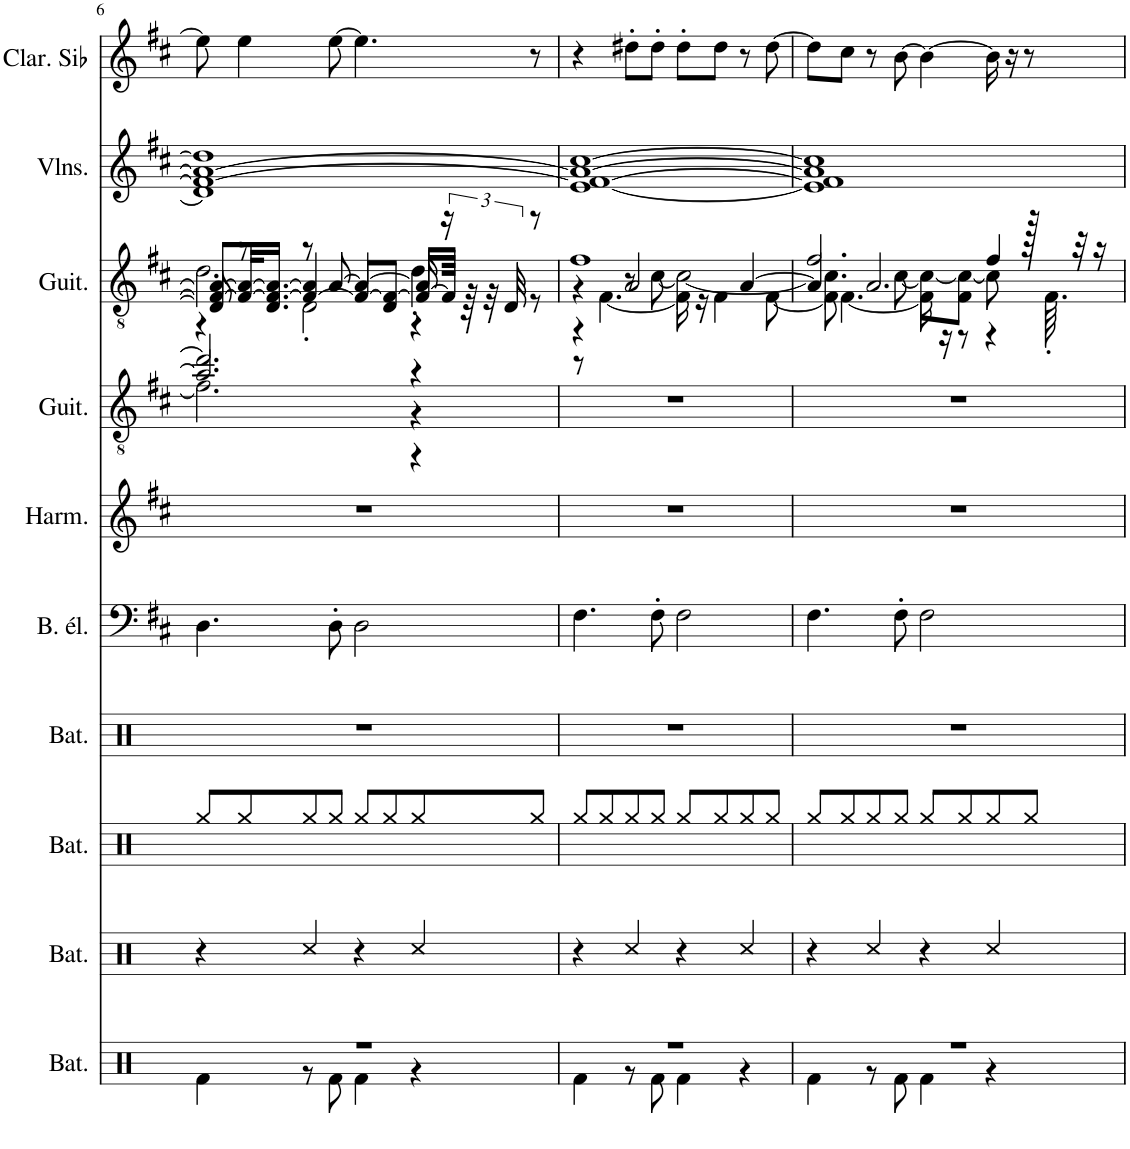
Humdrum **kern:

**kern	**kern	**kern	**kern	**kern	**kern	**kern	**kern	**kern	**kern
*part10	*part9	*part8	*part7	*part6	*part5	*part4	*part3	*part2	*part1
*staff10	*staff9	*staff8	*staff7	*staff6	*staff5	*staff4	*staff3	*staff2	*staff1
*I"Batterie, Drums	*I"Batterie, Drums	*I"Batterie, Drums	*I"Batterie, Drums	*I"Basse électrique, Electric Bass (finger)	*I"Harmonica, Harmonica	*I"Guitare acoustique, Electric Guitar (jazz)	*I"Guitare acoustique, Electric Guitar (jazz)	*I"Violons, String Ensemble 1	*I"Clarinette en Sib
*I'Bat.	*I'Bat.	*I'Bat.	*I'Bat.	*I'B. él.	*I'Harm.	*I'Guit.	*I'Guit.	*I'Vlns.	*I'Clar. Sib
!!LO:PB:g=z
*clefX	*clefX	*clefX	*clefX	*clefF4	*clefG2	*clefGv2	*clefGv2	*clefG2	*clefG2
*	*	*	*	*Trd7c12	*	*	*	*	*Trd1c2
*k[]	*k[]	*k[]	*k[]	*k[f#c#]	*k[f#c#]	*k[f#c#]	*k[f#c#]	*k[f#c#]	*k[f#c#]
*M4/4	*M4/4	*M4/4	*M4/4	*M4/4	*M4/4	*M4/4	*M4/4	*M4/4	*M4/4
=6	=6	=6	=6	=6	=6	=6	=6	=6	=6
*^	*	*	*	*	*	*^	*^	*^	*
*	*	*	*	*	*	*	*	*^	*	*^	*	*	*
*	*	*	*	*	*	*	*	*	*	*	*	*^	*	*	*
1r	4Rf\	4r	8Rgg/L	1r	4.D\	1r	2.dd/]	2.a/]	2.f#\]	8D/]	2.d\	8F#/_ 8A/_L	4r	1f#_ 1a_ 1dd]	1d]	8ee\]
.	.	.	8Rgg/	.	.	.	.	.	.	8r	.	32F#/_ 32A/_KL	.	.	.	4ee\
.	.	.	.	.	.	.	.	.	.	.	.	16.D/ 16.F#/_ 16.A/_JJ	.	.	.	.
.	8r	4Rcc/	8Rgg/	.	.	.	.	.	.	8r	.	4F#/_ 4A/]	2D'\	.	.	.
.	8Rf\	.	8Rgg/J	.	8D'\	.	.	.	.	[8A/	.	.	.	.	.	[8ee\
.	4Rf\	4r	8Rgg/L	.	2D\	.	.	.	.	4A/_	.	8F#/L_	.	.	.	4.ee\]
.	.	.	8Rgg/	.	.	.	.	.	.	.	.	8D/ 8F#/_J	.	.	.	.
.	4r	4Rcc/	8Rgg/	.	.	.	4r	4r	4r	16A/]	4d'\	16F#/LL_	4r	.	.	.
.	.	.	.	.	.	.	.	.	.	16r	.	96F#/JJkk]	.	.	.	.
.	.	.	.	.	.	.	.	.	.	.	.	96r	.	.	.	.
.	.	.	.	.	.	.	.	.	.	.	.	48r	.	.	.	.
.	.	.	.	.	.	.	.	.	.	.	.	48D/	.	.	.	.
.	.	.	8Rgg/J	.	.	.	.	.	.	8r	.	8r	.	.	.	8r
*	*	*	*	*	*	*	*v	*v	*v	*	*	*	*	*v	*v	*
=7	=7	=7	=7	=7	=7	=7	=7	=7	=7	=7	=7	=7	=7
1r	4Rf\	4r	8Rgg/L	1r	4.F#\	1r	1r	1f#	4r	4r	8r	[1e 1f#_ 1a_ [1cc#	4r
.	.	.	8Rgg/	.	.	.	.	.	.	.	[4.F#\	.	.
.	8r	4Rcc/	8Rgg/	.	.	.	.	.	8r	2A/	.	.	8dd#X'\L
.	8Rf\	.	8Rgg/J	.	8F#'\	.	.	.	[8c#\	.	.	.	8dd#'\J
.	4Rf\	4r	8Rgg/L	.	2F#\	.	.	.	2c#\_	.	16F#\]	.	8dd#'\L
.	.	.	.	.	.	.	.	.	.	.	16r	.	.
.	.	.	8Rgg/	.	.	.	.	.	.	.	4F#\	.	8dd#\J
.	4r	4Rcc/	8Rgg/	.	.	.	.	.	.	[4A/	.	.	8r
.	.	.	8Rgg/J	.	.	.	.	.	.	.	[8F#\	.	[8dd#\
=8	=8	=8	=8	=8	=8	=8	=8	=8	=8	=8	=8	=8	=8
1r	4Rf\	4r	8Rgg/L	1r	4.F#\	1r	1r	2.f#/	4.c#\]	4A/]	8F#\]	1e] 1f#] 1a] 1cc#]	8dd#\L]
.	.	.	8Rgg/	.	.	.	.	.	.	.	[4.F#\	.	8cc#\J
.	8r	4Rcc/	8Rgg/	.	.	.	.	.	.	2.A/	.	.	8r
.	8Rf\	.	8Rgg/J	.	8F#'\	.	.	.	[8c#\	.	.	.	[8b\
.	4Rf\	4r	8Rgg/L	.	2F#\	.	.	.	8c#\L_	.	16F#\]	.	4b\_
.	.	.	.	.	.	.	.	.	.	.	16r	.	.
.	.	.	8Rgg/	.	.	.	.	.	8F#\ 8c#\_J	.	8r	.	.
.	4r	4Rcc/	8Rgg/	.	.	.	.	4f#/	8c#\]	.	4r	.	16b\]
.	.	.	.	.	.	.	.	.	.	.	.	.	16r
.	.	.	8Rgg/J	.	.	.	.	.	128r	.	.	.	8r
.	.	.	.	.	.	.	.	.	64.F#'\	.	.	.	.
.	.	.	.	.	.	.	.	.	32r	.	.	.	.
.	.	.	.	.	.	.	.	.	16r	.	.	.	.
*v	*v	*	*	*	*	*	*	*v	*v	*v	*v	*	*
=	=	=	=	=	=	=	=	=	=
*-	*-	*-	*-	*-	*-	*-	*-	*-	*-
